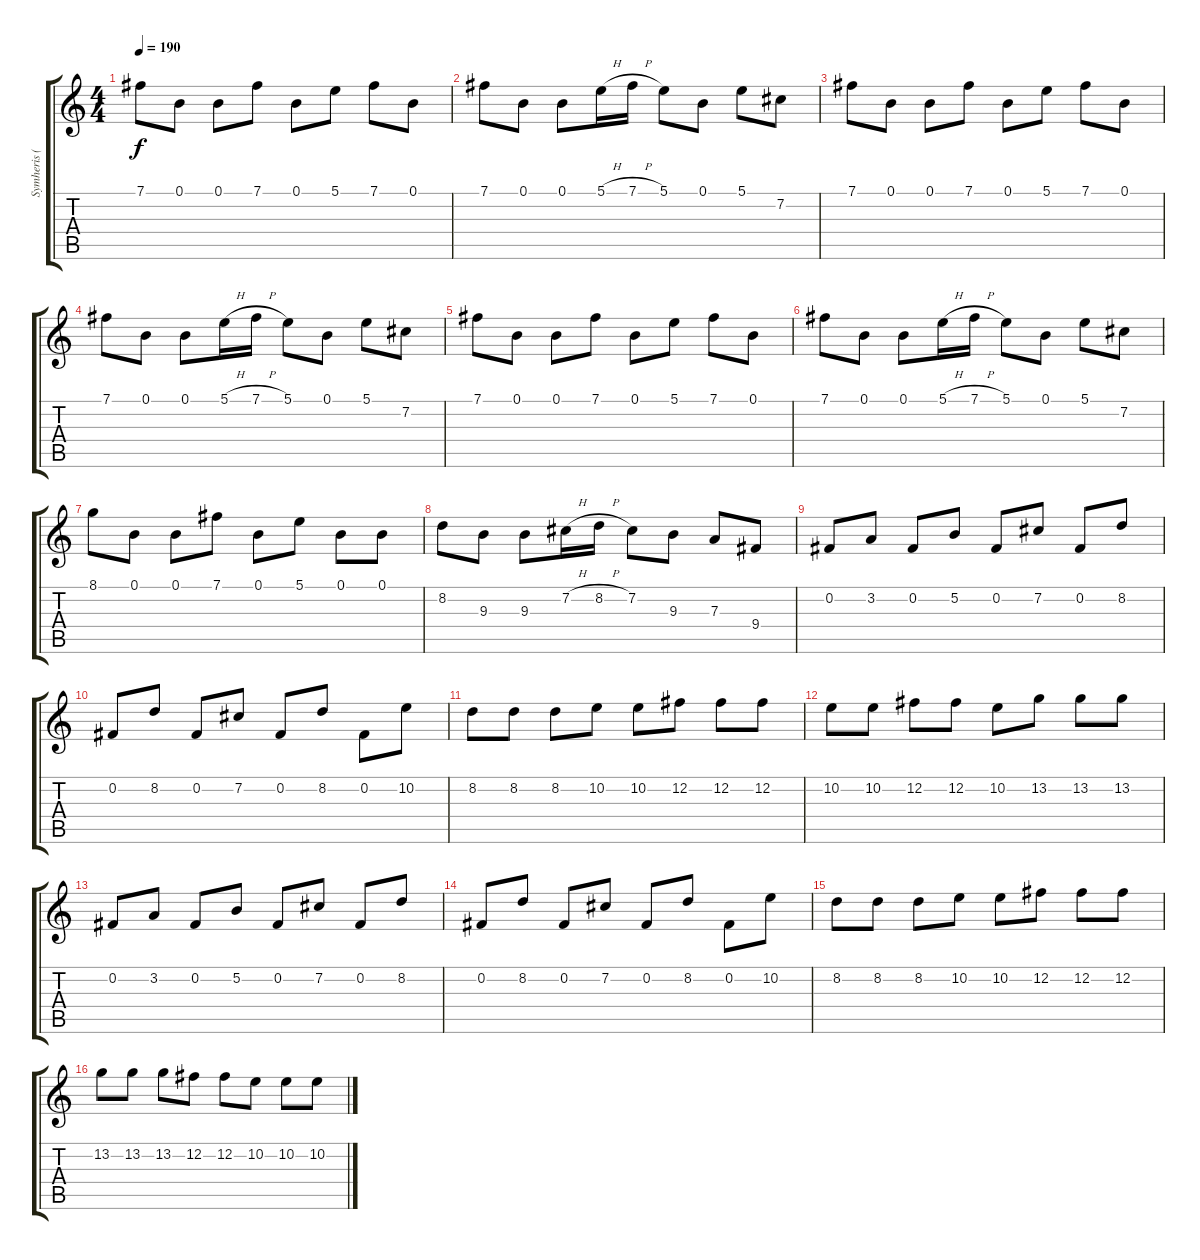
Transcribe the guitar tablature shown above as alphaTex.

\track ("Symheris (Lead)" "Symheris (") {instrument distortionguitar}
\staff {score tabs}
\tuning (B3 Gb3 D3 A2 E2 B1) {hide}
\ts (4 4)
\tempo 190
\clef g2
\ks c
7.1.8{dy f} 0.1.8 0.1.8 7.1.8 0.1.8 5.1.8 7.1.8 0.1.8 |
7.1.8 0.1.8 0.1.8 5.1{h}.16 7.1{h}.16 5.1.8 0.1.8 5.1.8 7.2.8 |
7.1.8 0.1.8 0.1.8 7.1.8 0.1.8 5.1.8 7.1.8 0.1.8 |
7.1.8 0.1.8 0.1.8 5.1{h}.16 7.1{h}.16 5.1.8 0.1.8 5.1.8 7.2.8 |
7.1.8 0.1.8 0.1.8 7.1.8 0.1.8 5.1.8 7.1.8 0.1.8 |
7.1.8 0.1.8 0.1.8 5.1{h}.16 7.1{h}.16 5.1.8 0.1.8 5.1.8 7.2.8 |
8.1.8 0.1.8 0.1.8 7.1.8 0.1.8 5.1.8 0.1.8 0.1.8 |
8.2.8 9.3.8 9.3.8 7.2{h}.16 8.2{h}.16 7.2.8 9.3.8 7.3.8 9.4.8 |
0.2.8 3.2.8 0.2.8 5.2.8 0.2.8 7.2.8 0.2.8 8.2.8 |
0.2.8 8.2.8 0.2.8 7.2.8 0.2.8 8.2.8 0.2.8 10.2.8 |
8.2.8 8.2.8 8.2.8 10.2.8 10.2.8 12.2.8 12.2.8 12.2.8 |
10.2.8 10.2.8 12.2.8 12.2.8 10.2.8 13.2.8 13.2.8 13.2.8 |
0.2.8 3.2.8 0.2.8 5.2.8 0.2.8 7.2.8 0.2.8 8.2.8 |
0.2.8 8.2.8 0.2.8 7.2.8 0.2.8 8.2.8 0.2.8 10.2.8 |
8.2.8 8.2.8 8.2.8 10.2.8 10.2.8 12.2.8 12.2.8 12.2.8 |
13.2.8 13.2.8 13.2.8 12.2.8 12.2.8 10.2.8 10.2.8 10.2.8
